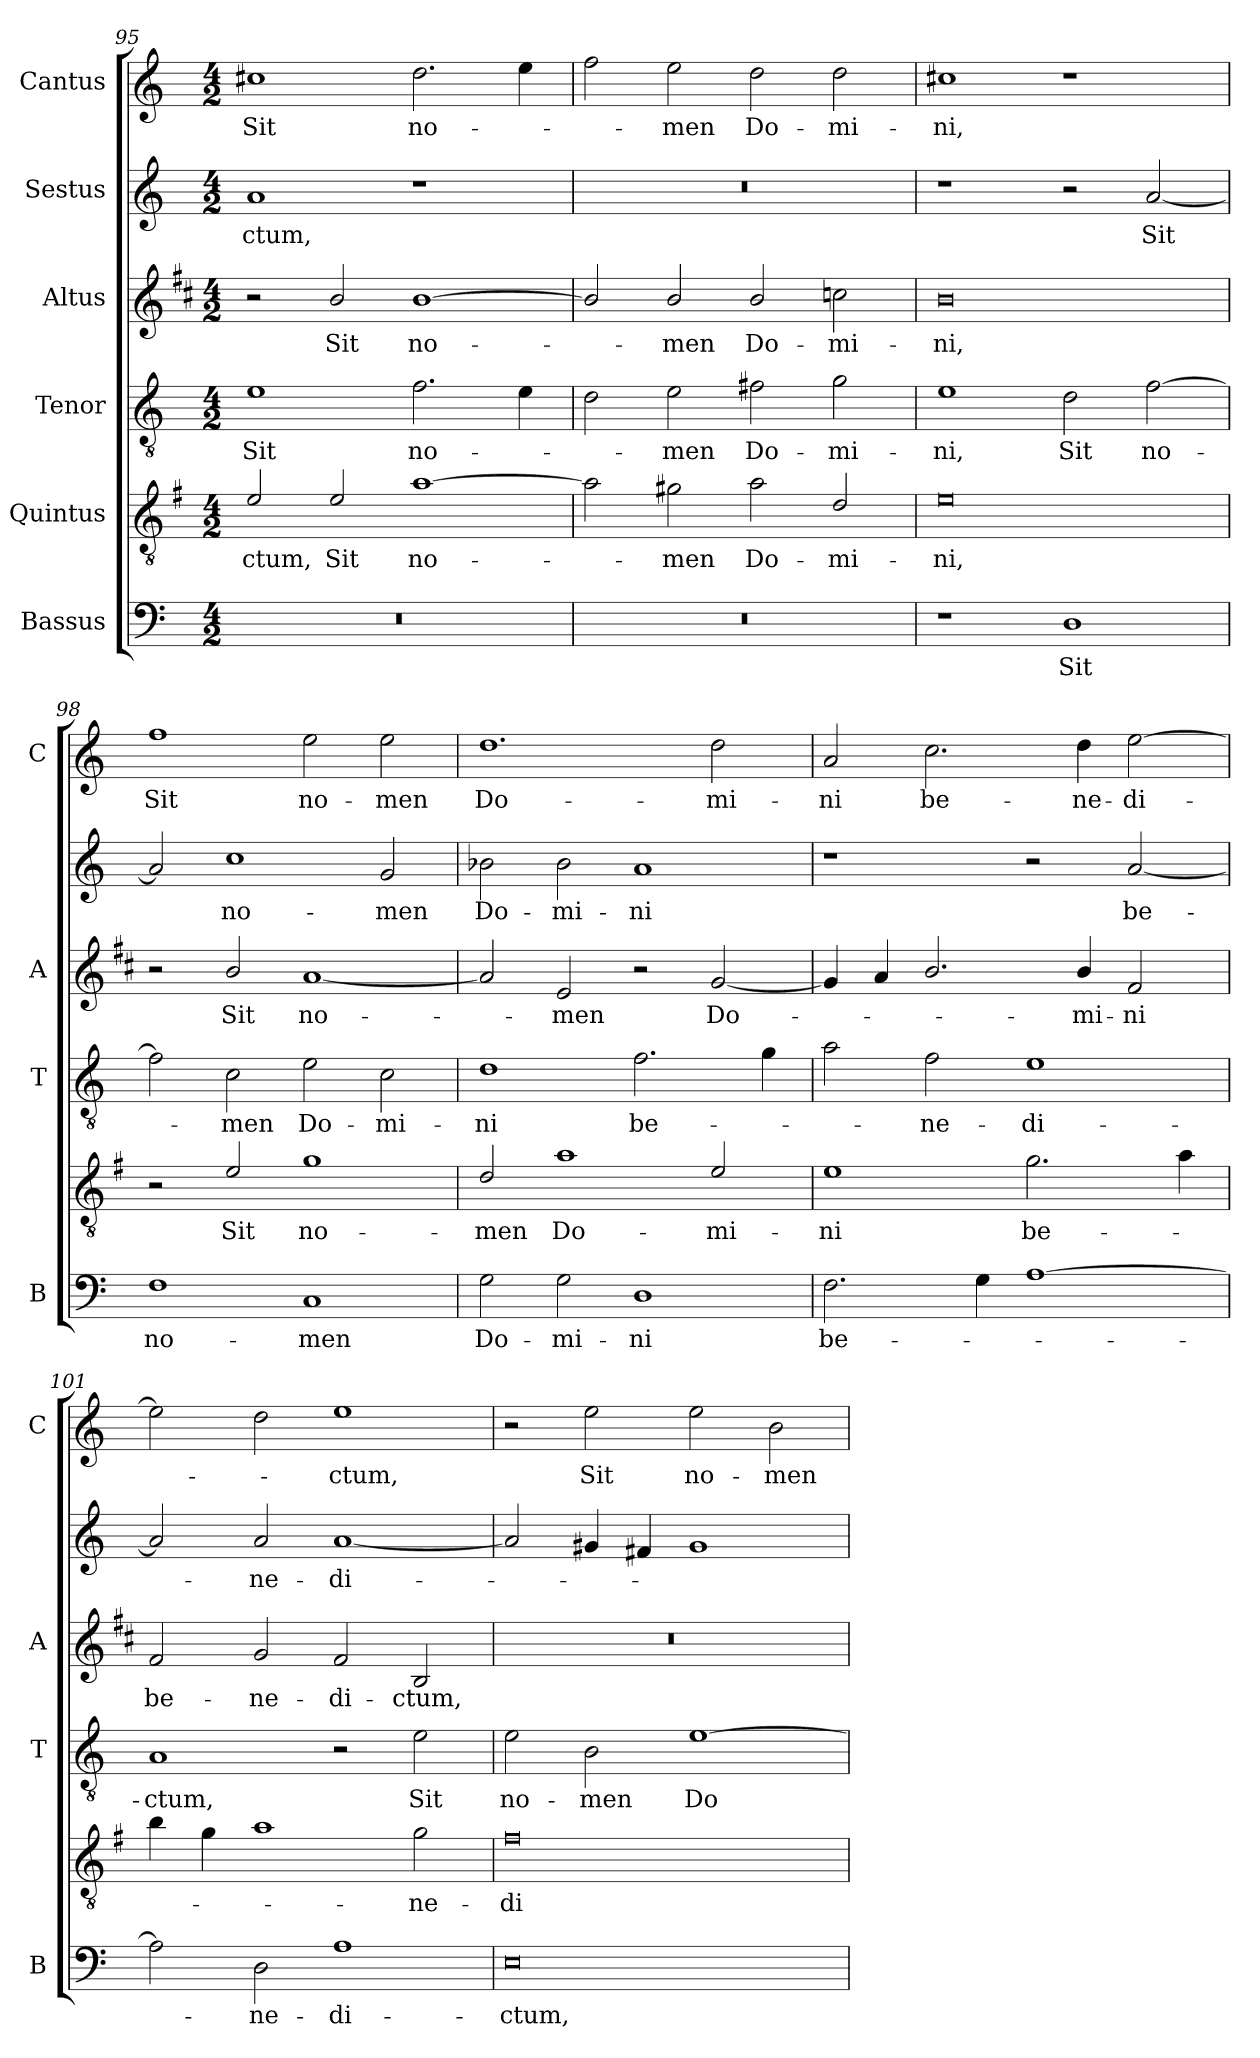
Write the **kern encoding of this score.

**kern	**text	**kern	**text	**kern	**text	**kern	**text	**kern	**text	**kern	**text
*part6	*part6	*part5	*part5	*part4	*part4	*part3	*part3	*part2	*part2	*part1	*part1
*staff6	*staff6	*staff5	*staff5	*staff4	*staff4	*staff3	*staff3	*staff2	*staff2	*staff1	*staff1
*I"Bassus	*	*I"Quintus	*	*I"Tenor	*	*I"Altus	*	*I"Sestus	*	*I"Cantus	*
*I'B	*	*	*	*I'T	*	*I'A	*	*	*	*I'C	*
*clefF4	*	*clefGv2	*	*clefGv2	*	*clefG2	*	*clefG2	*	*clefG2	*
*	*	*ITrd4c7	*	*	*	*ITrd1c2	*	*	*	*	*
*k[]	*	*k[]	*	*k[]	*	*k[]	*	*k[]	*	*k[]	*
*C:	*	*C:	*	*C:	*	*C:	*	*C:	*	*C:	*
*M4/2	*	*M4/2	*	*M4/2	*	*M4/2	*	*M4/2	*	*M4/2	*
=95	=95	=95	=95	=95	=95	=95	=95	=95	=95	=95	=95
!	!	!	!LO:LY:b	!	!LO:LY:b	!	!	!	!LO:LY:b	!	!LO:LY:b
0r	.	2A/	-ctum,	1e	Sit	2r	.	1a	-ctum,	1cc#X	Sit
!	!	!	!LO:LY:b	!	!	!	!LO:LY:b	!	!	!	!
.	.	2A/	Sit	.	.	2a/	Sit	.	.	.	.
!	!	!	!LO:LY:b	!	!LO:LY:b	!	!LO:LY:b	!	!	!	!LO:LY:b
.	.	[1d	no-	2.f\	no-	[1a	no-	1r	.	2.dd\	no-
.	.	.	.	4e\	.	.	.	.	.	4ee\	.
=96	=96	=96	=96	=96	=96	=96	=96	=96	=96	=96	=96
0r	.	2d\]	.	2d\	.	2a/]	.	0r	.	2ff\	.
!	!	!	!LO:LY:b	!	!LO:LY:b	!	!LO:LY:b	!	!	!	!LO:LY:b
.	.	2c#X\	-men	2e\	-men	2a/	-men	.	.	2ee\	-men
!	!	!	!LO:LY:b	!	!LO:LY:b	!	!LO:LY:b	!	!	!	!LO:LY:b
.	.	2d\	Do-	2f#X\	Do-	2a/	Do-	.	.	2dd\	Do-
!	!	!	!LO:LY:b	!	!LO:LY:b	!	!LO:LY:b	!	!	!	!LO:LY:b
.	.	2G/	-mi-	2g\	-mi-	2b-X\	-mi-	.	.	2dd\	-mi-
=97	=97	=97	=97	=97	=97	=97	=97	=97	=97	=97	=97
!	!	!	!LO:LY:b	!	!LO:LY:b	!	!LO:LY:b	!	!	!	!LO:LY:b
1r	.	0A	-ni,	1e	-ni,	0a	-ni,	1r	.	1cc#X	-ni,
!	!LO:LY:b	!	!	!	!LO:LY:b	!	!	!	!	!	!
1D	Sit	.	.	2d\	Sit	.	.	2r	.	1r	.
!	!	!	!	!	!LO:LY:b	!	!	!	!LO:LY:b	!	!
.	.	.	.	[2f\	no-	.	.	[2a/	Sit	.	.
=98	=98	=98	=98	=98	=98	=98	=98	=98	=98	=98	=98
!	!LO:LY:b	!	!	!	!	!	!	!	!	!	!LO:LY:b
1F	no-	2r	.	2f\]	.	2r	.	2a/]	.	1ff	Sit
!	!	!	!LO:LY:b	!	!LO:LY:b	!	!LO:LY:b	!	!LO:LY:b	!	!
.	.	2A/	Sit	2c\	-men	2a/	Sit	1cc	no-	.	.
!	!LO:LY:b	!	!LO:LY:b	!	!LO:LY:b	!	!LO:LY:b	!	!	!	!LO:LY:b
1C	-men	1c	no-	2e\	Do-	[1g	no-	.	.	2ee\	no-
!	!	!	!	!	!LO:LY:b	!	!	!	!LO:LY:b	!	!LO:LY:b
.	.	.	.	2c\	-mi-	.	.	2g/	-men	2ee\	-men
!!LO:LB:g=z
=99	=99	=99	=99	=99	=99	=99	=99	=99	=99	=99	=99
!	!LO:LY:b	!	!LO:LY:b	!	!LO:LY:b	!	!	!	!LO:LY:b	!	!LO:LY:b
2G\	Do-	2G/	-men	1d	-ni	2g/]	.	2b-X\	Do-	1.dd	Do-
!	!LO:LY:b	!	!LO:LY:b	!	!	!	!LO:LY:b	!	!LO:LY:b	!	!
2G\	-mi-	1d	Do-	.	.	2d/	-men	2b-\	-mi-	.	.
!	!LO:LY:b	!	!	!	!LO:LY:b	!	!	!	!LO:LY:b	!	!
1D	-ni	.	.	2.f\	be-	2r	.	1a	-ni	.	.
!	!	!	!LO:LY:b	!	!	!	!LO:LY:b	!	!	!	!LO:LY:b
.	.	2A/	-mi-	.	.	[2f/	Do-	.	.	2dd\	-mi-
.	.	.	.	4g\	.	.	.	.	.	.	.
=100	=100	=100	=100	=100	=100	=100	=100	=100	=100	=100	=100
!	!LO:LY:b	!	!LO:LY:b	!	!	!	!	!	!	!	!LO:LY:b
2.F\	be-	1A	-ni	2a\	.	4f/]	.	1r	.	2a/	-ni
.	.	.	.	.	.	4g/	.	.	.	.	.
!	!	!	!	!	!LO:LY:b	!	!	!	!	!	!LO:LY:b
.	.	.	.	2f\	-ne-	2.a/	.	.	.	2.cc\	be-
4G\	.	.	.	.	.	.	.	.	.	.	.
!	!	!	!LO:LY:b	!	!LO:LY:b	!	!	!	!	!	!
[1A	.	2.c\	be-	1e	-di-	.	.	2r	.	.	.
!	!	!	!	!	!	!	!LO:LY:b	!	!	!	!LO:LY:b
.	.	.	.	.	.	4a/	-mi-	.	.	4dd\	-ne-
!	!	!	!	!	!	!	!LO:LY:b	!	!LO:LY:b	!	!LO:LY:b
.	.	.	.	.	.	2e/	-ni	[2a/	be-	[2ee\	-di-
.	.	4d\	.	.	.	.	.	.	.	.	.
=101	=101	=101	=101	=101	=101	=101	=101	=101	=101	=101	=101
!	!	!	!	!	!LO:LY:b	!	!LO:LY:b	!	!	!	!
2A\]	.	4e\	.	1A	-ctum,	2e/	be-	2a/]	.	2ee\]	.
.	.	4c\	.	.	.	.	.	.	.	.	.
!	!LO:LY:b	!	!	!	!	!	!LO:LY:b	!	!LO:LY:b	!	!
2D\	-ne-	1d	.	.	.	2f/	-ne-	2a/	-ne-	2dd\	.
!	!LO:LY:b	!	!	!	!	!	!LO:LY:b	!	!LO:LY:b	!	!LO:LY:b
1A	-di-	.	.	2r	.	2e/	-di-	[1a	-di-	1ee	-ctum,
!	!	!	!LO:LY:b	!	!LO:LY:b	!	!LO:LY:b	!	!	!	!
.	.	2c\	-ne-	2e\	Sit	2A/	-ctum,	.	.	.	.
=102	=102	=102	=102	=102	=102	=102	=102	=102	=102	=102	=102
!	!LO:LY:b	!	!LO:LY:b	!	!LO:LY:b	!	!	!	!	!	!
0E	-ctum,	0B	-di-	2e\	no-	0r	.	2a/]	.	2r	.
!	!	!	!	!	!LO:LY:b	!	!	!	!	!	!LO:LY:b
.	.	.	.	2B\	-men	.	.	4g#X/	.	2ee\	Sit
.	.	.	.	.	.	.	.	4f#X/	.	.	.
!	!	!	!	!	!LO:LY:b	!	!	!	!	!	!LO:LY:b
.	.	.	.	[1e	Do-	.	.	1g#	.	2ee\	no-
!	!	!	!	!	!	!	!	!	!	!	!LO:LY:b
.	.	.	.	.	.	.	.	.	.	2b\	-men
=	=	=	=	=	=	=	=	=	=	=	=
*-	*-	*-	*-	*-	*-	*-	*-	*-	*-	*-	*-
